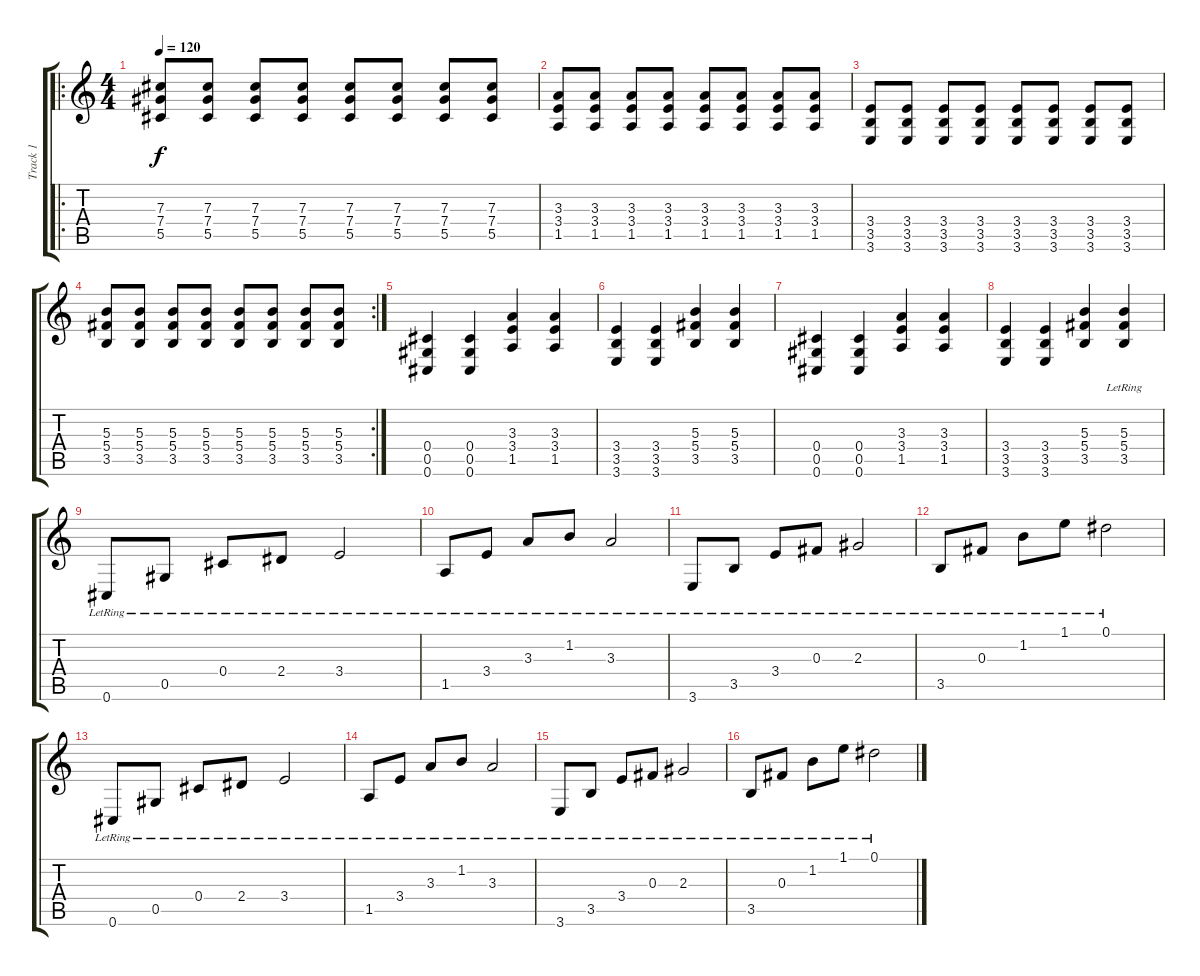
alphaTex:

\track ("Track 1" "Track 1") {instrument electricguitarclean}
\staff {score tabs}
\tuning (Eb4 Bb3 Gb3 Db3 Ab2 Db2) {hide}
\ro
\ts (4 4)
\tempo 120
\clef g2
\ks c
(7.3 7.4 5.5).8{dy f instrument distortionguitar} (7.3 7.4 5.5).8 (7.3 7.4 5.5).8 (7.3 7.4 5.5).8 (7.3 7.4 5.5).8 (7.3 7.4 5.5).8 (7.3 7.4 5.5).8 (7.3 7.4 5.5).8 |
(3.3 3.4 1.5).8 (3.3 3.4 1.5).8 (3.3 3.4 1.5).8 (3.3 3.4 1.5).8 (3.3 3.4 1.5).8 (3.3 3.4 1.5).8 (3.3 3.4 1.5).8 (3.3 3.4 1.5).8 |
(3.4 3.5 3.6).8 (3.4 3.5 3.6).8 (3.4 3.5 3.6).8 (3.4 3.5 3.6).8 (3.4 3.5 3.6).8 (3.4 3.5 3.6).8 (3.4 3.5 3.6).8 (3.4 3.5 3.6).8 |
\rc 2
(5.3 5.4 3.5).8 (5.3 5.4 3.5).8 (5.3 5.4 3.5).8 (5.3 5.4 3.5).8 (5.3 5.4 3.5).8 (5.3 5.4 3.5).8 (5.3 5.4 3.5).8 (5.3 5.4 3.5).8 |
(0.4 0.5 0.6).4 (0.4 0.5 0.6).4 (3.3 3.4 1.5).4 (3.3 3.4 1.5).4 |
(3.4 3.5 3.6).4 (3.4 3.5 3.6).4 (5.3 5.4 3.5).4 (5.3 5.4 3.5).4 |
(0.4 0.5 0.6).4 (0.4 0.5 0.6).4 (3.3 3.4 1.5).4 (3.3 3.4 1.5).4 |
(3.4 3.5 3.6).4 (3.4 3.5 3.6).4 (5.3 5.4 3.5).4 (5.3{lr} 5.4{lr} 3.5{lr}).4 |
0.6{lr}.8{instrument acousticguitarsteel} 0.5{lr}.8 0.4{lr}.8 2.4{lr}.8 3.4{lr}.2 |
1.5{lr}.8 3.4{lr}.8 3.3{lr}.8 1.2{lr}.8 3.3{lr}.2 |
3.6{lr}.8 3.5{lr}.8 3.4{lr}.8 0.3{lr}.8 2.3{lr}.2 |
3.5{lr}.8 0.3{lr}.8 1.2{lr}.8 1.1{lr}.8 0.1{lr}.2 |
0.6{lr}.8 0.5{lr}.8 0.4{lr}.8 2.4{lr}.8 3.4{lr}.2 |
1.5{lr}.8 3.4{lr}.8 3.3{lr}.8 1.2{lr}.8 3.3{lr}.2 |
3.6{lr}.8 3.5{lr}.8 3.4{lr}.8 0.3{lr}.8 2.3{lr}.2 |
3.5{lr}.8 0.3{lr}.8 1.2{lr}.8 1.1{lr}.8 0.1{lr}.2
